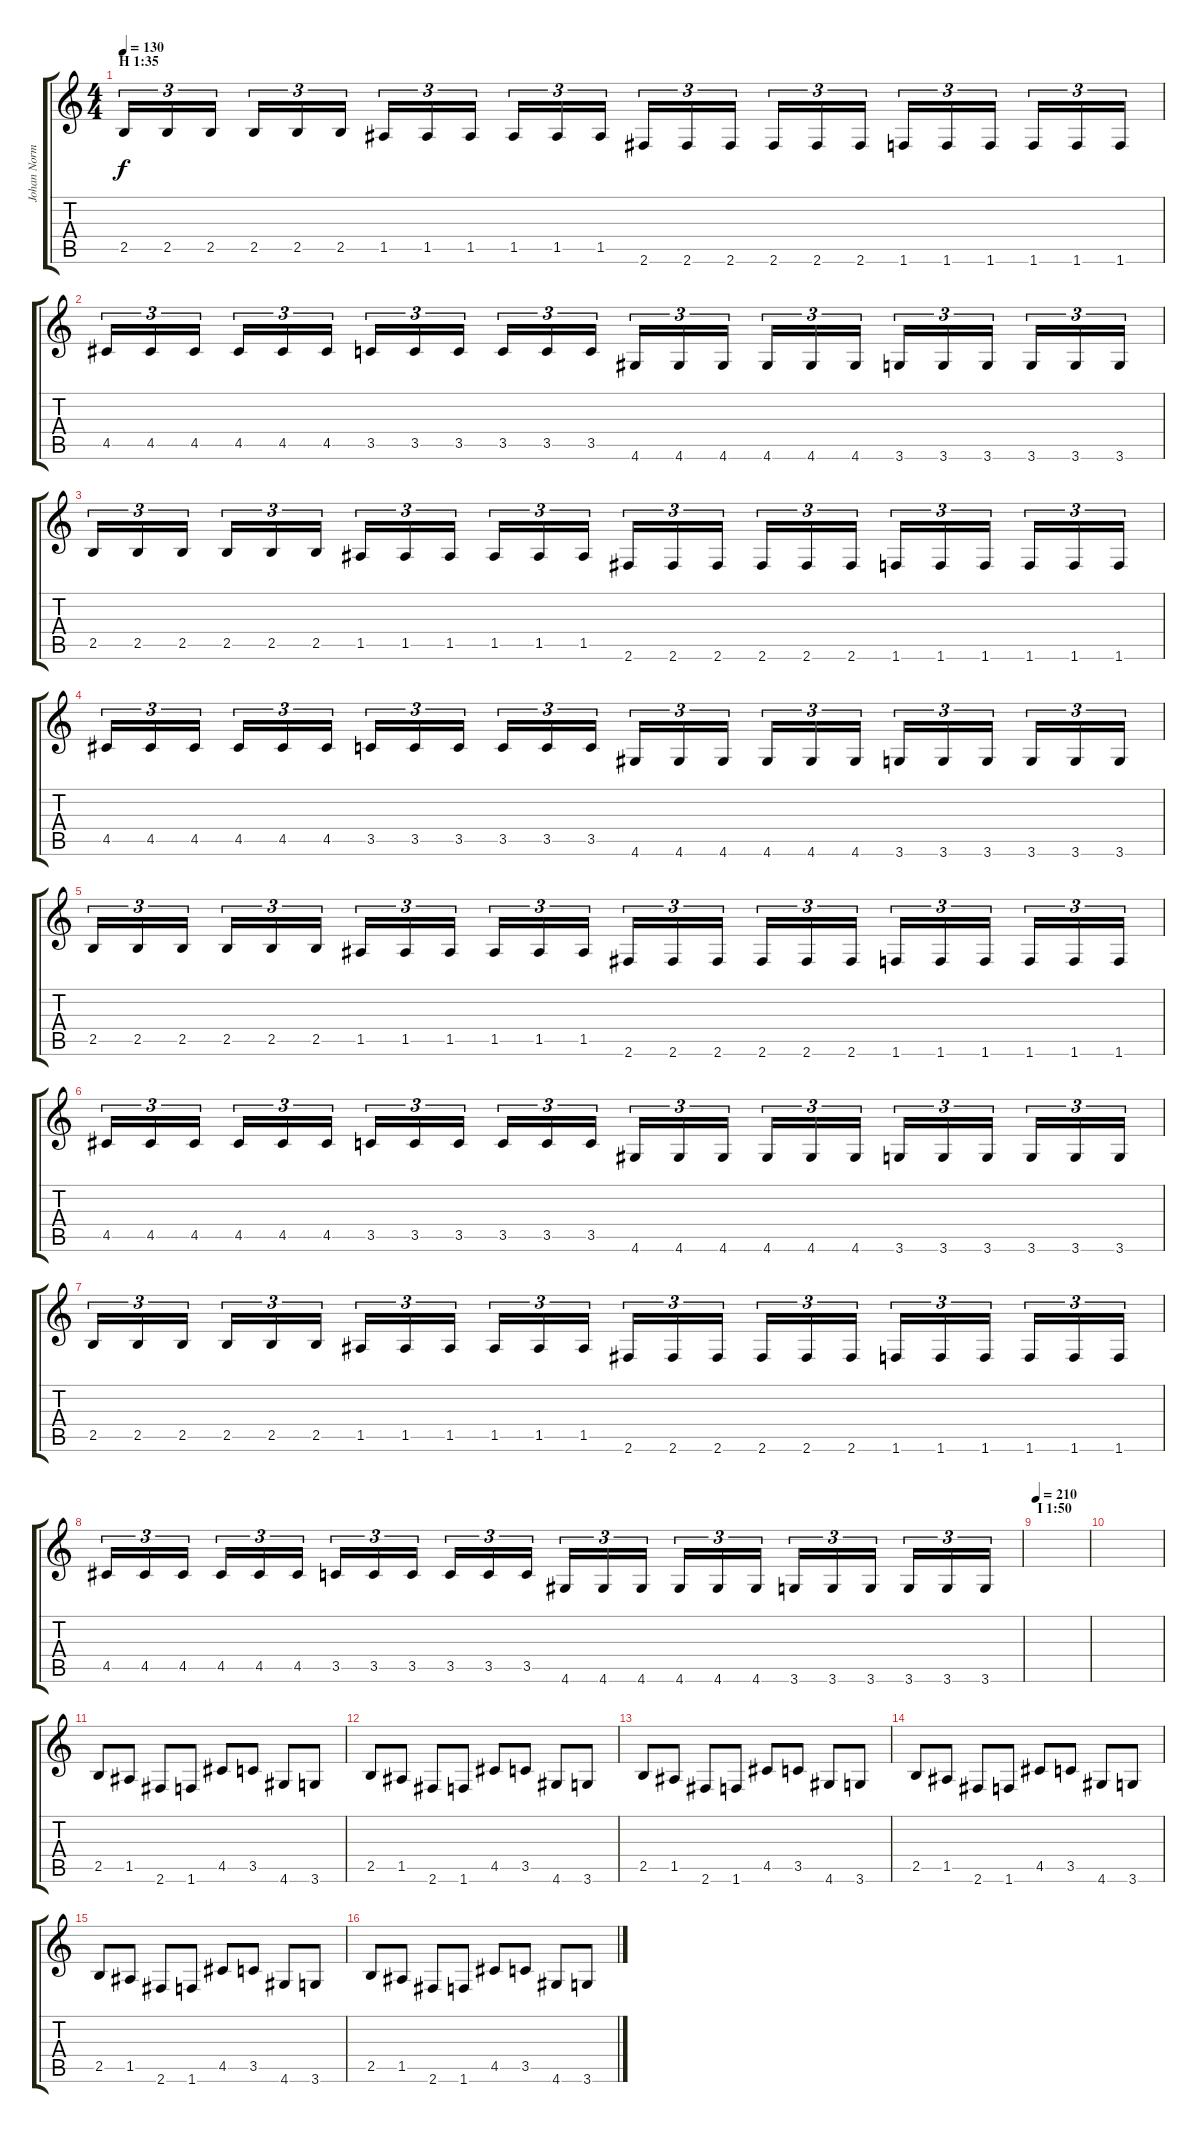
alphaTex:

\track ("Johan Norman" "Johan Norm") {instrument distortionguitar}
\staff {score tabs}
\tuning (E4 B3 G3 D3 A2 E2) {hide}
\ts (4 4)
\section ("" "H 1:35")
\tempo 130
\clef g2
\ks c
2.5.16{tu (3 2) dy f} 2.5.16{tu (3 2)} 2.5.16{tu (3 2)} 2.5.16{tu (3 2)} 2.5.16{tu (3 2)} 2.5.16{tu (3 2)} 1.5.16{tu (3 2)} 1.5.16{tu (3 2)} 1.5.16{tu (3 2)} 1.5.16{tu (3 2)} 1.5.16{tu (3 2)} 1.5.16{tu (3 2)} 2.6.16{tu (3 2)} 2.6.16{tu (3 2)} 2.6.16{tu (3 2)} 2.6.16{tu (3 2)} 2.6.16{tu (3 2)} 2.6.16{tu (3 2)} 1.6.16{tu (3 2)} 1.6.16{tu (3 2)} 1.6.16{tu (3 2)} 1.6.16{tu (3 2)} 1.6.16{tu (3 2)} 1.6.16{tu (3 2)} |
4.5.16{tu (3 2)} 4.5.16{tu (3 2)} 4.5.16{tu (3 2)} 4.5.16{tu (3 2)} 4.5.16{tu (3 2)} 4.5.16{tu (3 2)} 3.5.16{tu (3 2)} 3.5.16{tu (3 2)} 3.5.16{tu (3 2)} 3.5.16{tu (3 2)} 3.5.16{tu (3 2)} 3.5.16{tu (3 2)} 4.6.16{tu (3 2)} 4.6.16{tu (3 2)} 4.6.16{tu (3 2)} 4.6.16{tu (3 2)} 4.6.16{tu (3 2)} 4.6.16{tu (3 2)} 3.6.16{tu (3 2)} 3.6.16{tu (3 2)} 3.6.16{tu (3 2)} 3.6.16{tu (3 2)} 3.6.16{tu (3 2)} 3.6.16{tu (3 2)} |
2.5.16{tu (3 2)} 2.5.16{tu (3 2)} 2.5.16{tu (3 2)} 2.5.16{tu (3 2)} 2.5.16{tu (3 2)} 2.5.16{tu (3 2)} 1.5.16{tu (3 2)} 1.5.16{tu (3 2)} 1.5.16{tu (3 2)} 1.5.16{tu (3 2)} 1.5.16{tu (3 2)} 1.5.16{tu (3 2)} 2.6.16{tu (3 2)} 2.6.16{tu (3 2)} 2.6.16{tu (3 2)} 2.6.16{tu (3 2)} 2.6.16{tu (3 2)} 2.6.16{tu (3 2)} 1.6.16{tu (3 2)} 1.6.16{tu (3 2)} 1.6.16{tu (3 2)} 1.6.16{tu (3 2)} 1.6.16{tu (3 2)} 1.6.16{tu (3 2)} |
4.5.16{tu (3 2)} 4.5.16{tu (3 2)} 4.5.16{tu (3 2)} 4.5.16{tu (3 2)} 4.5.16{tu (3 2)} 4.5.16{tu (3 2)} 3.5.16{tu (3 2)} 3.5.16{tu (3 2)} 3.5.16{tu (3 2)} 3.5.16{tu (3 2)} 3.5.16{tu (3 2)} 3.5.16{tu (3 2)} 4.6.16{tu (3 2)} 4.6.16{tu (3 2)} 4.6.16{tu (3 2)} 4.6.16{tu (3 2)} 4.6.16{tu (3 2)} 4.6.16{tu (3 2)} 3.6.16{tu (3 2)} 3.6.16{tu (3 2)} 3.6.16{tu (3 2)} 3.6.16{tu (3 2)} 3.6.16{tu (3 2)} 3.6.16{tu (3 2)} |
2.5.16{tu (3 2)} 2.5.16{tu (3 2)} 2.5.16{tu (3 2)} 2.5.16{tu (3 2)} 2.5.16{tu (3 2)} 2.5.16{tu (3 2)} 1.5.16{tu (3 2)} 1.5.16{tu (3 2)} 1.5.16{tu (3 2)} 1.5.16{tu (3 2)} 1.5.16{tu (3 2)} 1.5.16{tu (3 2)} 2.6.16{tu (3 2)} 2.6.16{tu (3 2)} 2.6.16{tu (3 2)} 2.6.16{tu (3 2)} 2.6.16{tu (3 2)} 2.6.16{tu (3 2)} 1.6.16{tu (3 2)} 1.6.16{tu (3 2)} 1.6.16{tu (3 2)} 1.6.16{tu (3 2)} 1.6.16{tu (3 2)} 1.6.16{tu (3 2)} |
4.5.16{tu (3 2)} 4.5.16{tu (3 2)} 4.5.16{tu (3 2)} 4.5.16{tu (3 2)} 4.5.16{tu (3 2)} 4.5.16{tu (3 2)} 3.5.16{tu (3 2)} 3.5.16{tu (3 2)} 3.5.16{tu (3 2)} 3.5.16{tu (3 2)} 3.5.16{tu (3 2)} 3.5.16{tu (3 2)} 4.6.16{tu (3 2)} 4.6.16{tu (3 2)} 4.6.16{tu (3 2)} 4.6.16{tu (3 2)} 4.6.16{tu (3 2)} 4.6.16{tu (3 2)} 3.6.16{tu (3 2)} 3.6.16{tu (3 2)} 3.6.16{tu (3 2)} 3.6.16{tu (3 2)} 3.6.16{tu (3 2)} 3.6.16{tu (3 2)} |
2.5.16{tu (3 2)} 2.5.16{tu (3 2)} 2.5.16{tu (3 2)} 2.5.16{tu (3 2)} 2.5.16{tu (3 2)} 2.5.16{tu (3 2)} 1.5.16{tu (3 2)} 1.5.16{tu (3 2)} 1.5.16{tu (3 2)} 1.5.16{tu (3 2)} 1.5.16{tu (3 2)} 1.5.16{tu (3 2)} 2.6.16{tu (3 2)} 2.6.16{tu (3 2)} 2.6.16{tu (3 2)} 2.6.16{tu (3 2)} 2.6.16{tu (3 2)} 2.6.16{tu (3 2)} 1.6.16{tu (3 2)} 1.6.16{tu (3 2)} 1.6.16{tu (3 2)} 1.6.16{tu (3 2)} 1.6.16{tu (3 2)} 1.6.16{tu (3 2)} |
4.5.16{tu (3 2)} 4.5.16{tu (3 2)} 4.5.16{tu (3 2)} 4.5.16{tu (3 2)} 4.5.16{tu (3 2)} 4.5.16{tu (3 2)} 3.5.16{tu (3 2)} 3.5.16{tu (3 2)} 3.5.16{tu (3 2)} 3.5.16{tu (3 2)} 3.5.16{tu (3 2)} 3.5.16{tu (3 2)} 4.6.16{tu (3 2)} 4.6.16{tu (3 2)} 4.6.16{tu (3 2)} 4.6.16{tu (3 2)} 4.6.16{tu (3 2)} 4.6.16{tu (3 2)} 3.6.16{tu (3 2)} 3.6.16{tu (3 2)} 3.6.16{tu (3 2)} 3.6.16{tu (3 2)} 3.6.16{tu (3 2)} 3.6.16{tu (3 2)} |
\section ("" "I 1:50")
\tempo 210
|
|
2.5.8 1.5.8 2.6.8 1.6.8 4.5.8 3.5.8 4.6.8 3.6.8 |
2.5.8 1.5.8 2.6.8 1.6.8 4.5.8 3.5.8 4.6.8 3.6.8 |
2.5.8 1.5.8 2.6.8 1.6.8 4.5.8 3.5.8 4.6.8 3.6.8 |
2.5.8 1.5.8 2.6.8 1.6.8 4.5.8 3.5.8 4.6.8 3.6.8 |
2.5.8 1.5.8 2.6.8 1.6.8 4.5.8 3.5.8 4.6.8 3.6.8 |
2.5.8 1.5.8 2.6.8 1.6.8 4.5.8 3.5.8 4.6.8 3.6.8
